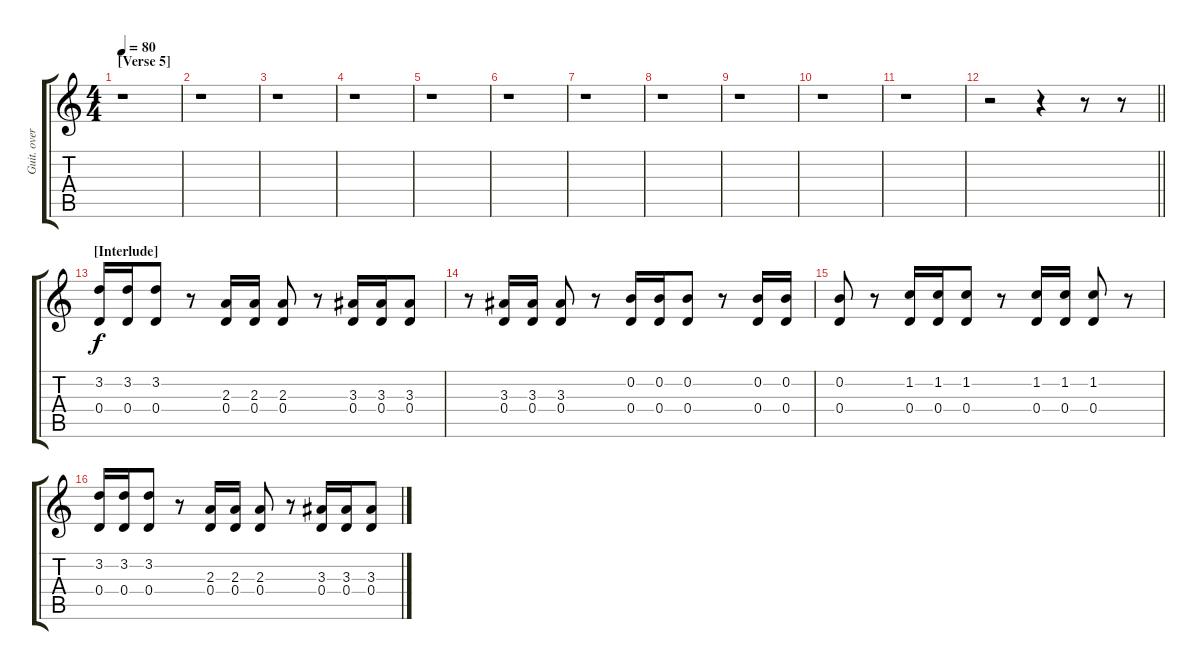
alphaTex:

\track ("Guit. overdub" "Guit. over") {instrument overdrivenguitar}
\staff {score tabs}
\tuning (E4 B3 G3 D3 A2 E2) {hide}
\ts (4 4)
\section ("" "[Verse 5]")
\tempo 80
\clef g2
\ks c
r.1{dy f} |
r.1 |
r.1 |
r.1 |
r.1 |
r.1 |
r.1 |
r.1 |
r.1 |
r.1 |
r.1 |
\barLineRight lightlight
r.2 r.4 r.8 r.8 |
\section ("" "[Interlude]")
(3.2 0.4).16 (3.2 0.4).16 (3.2 0.4).8 r.8 (2.3 0.4).16 (2.3 0.4).16 (2.3 0.4).8 r.8 (3.3 0.4).16 (3.3 0.4).16 (3.3 0.4).8 |
r.8 (3.3 0.4).16 (3.3 0.4).16 (3.3 0.4).8 r.8 (0.2 0.4).16 (0.2 0.4).16 (0.2 0.4).8 r.8 (0.2 0.4).16 (0.2 0.4).16 |
(0.2 0.4).8 r.8 (1.2 0.4).16 (1.2 0.4).16 (1.2 0.4).8 r.8 (1.2 0.4).16 (1.2 0.4).16 (1.2 0.4).8 r.8 |
(3.2 0.4).16 (3.2 0.4).16 (3.2 0.4).8 r.8 (2.3 0.4).16 (2.3 0.4).16 (2.3 0.4).8 r.8 (3.3 0.4).16 (3.3 0.4).16 (3.3 0.4).8
